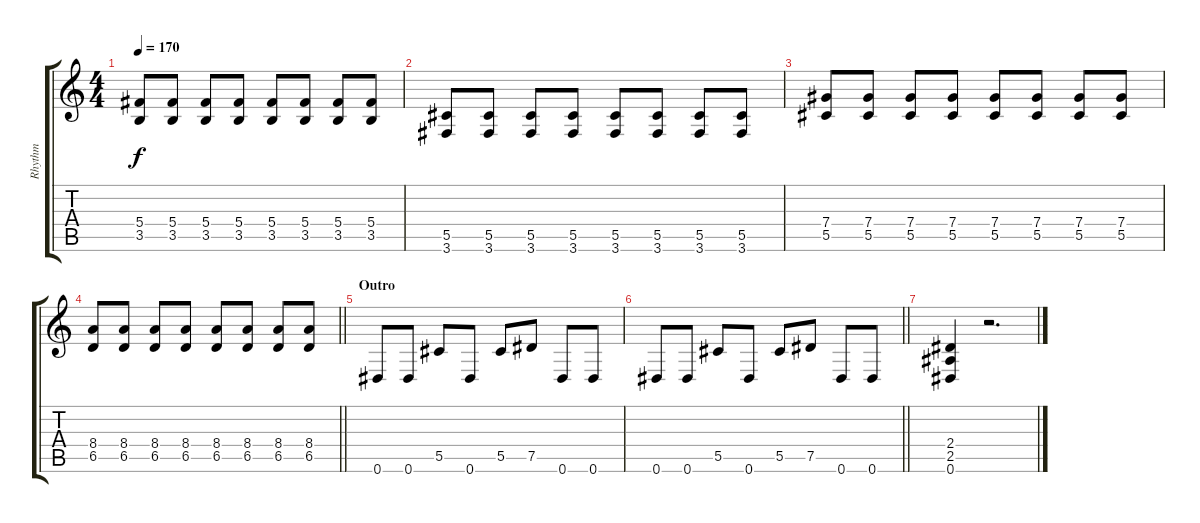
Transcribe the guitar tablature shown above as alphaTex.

\track ("Rhythm" "Rhythm") {instrument distortionguitar}
\staff {score tabs}
\tuning (Eb4 Bb3 Gb3 Db3 Ab2 Eb2) {hide}
\ts (4 4)
\tempo 170
\clef g2
\ks c
(5.4 3.5).8{dy f} (5.4 3.5).8 (5.4 3.5).8 (5.4 3.5).8 (5.4 3.5).8 (5.4 3.5).8 (5.4 3.5).8 (5.4 3.5).8 |
(5.5 3.6).8 (5.5 3.6).8 (5.5 3.6).8 (5.5 3.6).8 (5.5 3.6).8 (5.5 3.6).8 (5.5 3.6).8 (5.5 3.6).8 |
(7.4 5.5).8 (7.4 5.5).8 (7.4 5.5).8 (7.4 5.5).8 (7.4 5.5).8 (7.4 5.5).8 (7.4 5.5).8 (7.4 5.5).8 |
\barLineRight lightlight
(8.4 6.5).8 (8.4 6.5).8 (8.4 6.5).8 (8.4 6.5).8 (8.4 6.5).8 (8.4 6.5).8 (8.4 6.5).8 (8.4 6.5).8 |
\section ("" "Outro")
0.6.8 0.6.8 5.5.8 0.6.8 5.5.8 7.5.8 0.6.8 0.6.8 |
\barLineRight lightlight
0.6.8 0.6.8 5.5.8 0.6.8 5.5.8 7.5.8 0.6.8 0.6.8 |
(2.4 2.5 0.6).4 r.2{d}
